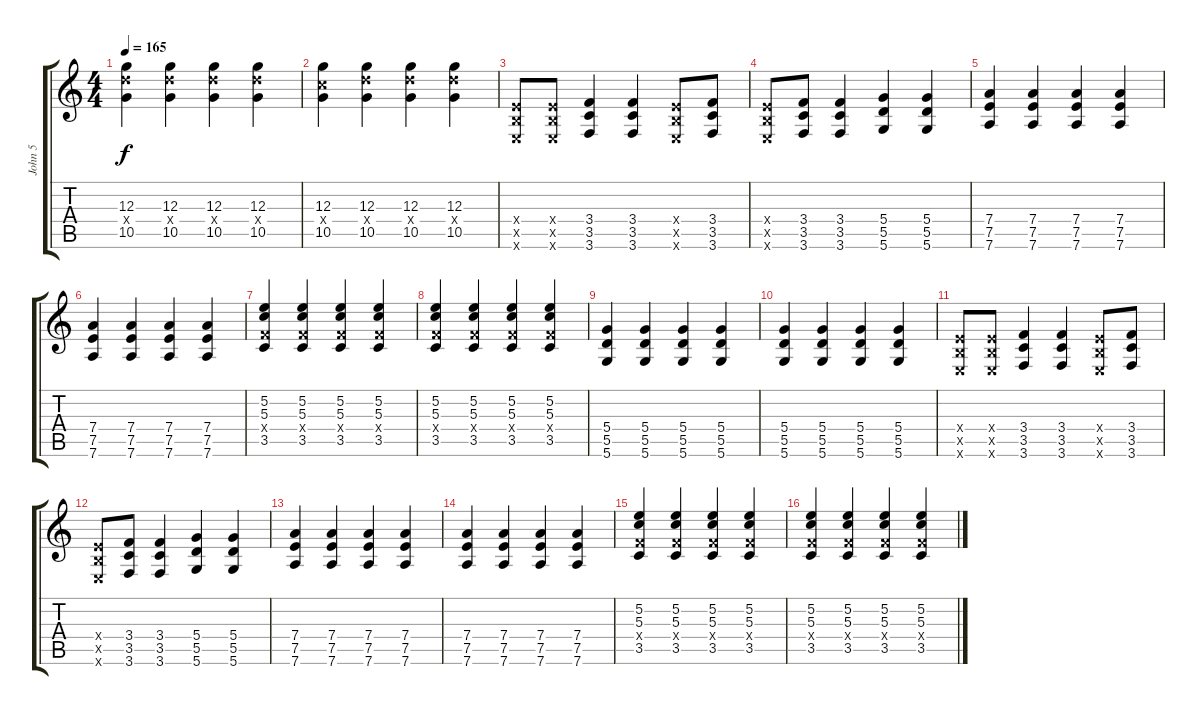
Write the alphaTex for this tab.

\track ("John 5" "John 5") {instrument acousticguitarsteel}
\staff {score tabs}
\tuning (E4 B3 G3 D3 A2 D2) {hide}
\ts (4 4)
\tempo 165
\clef g2
\ks c
(12.3 12.4{x} 10.5).4{dy f} (12.3 12.4{x} 10.5).4 (12.3 12.4{x} 10.5).4 (12.3 12.4{x} 10.5).4 |
(12.3 10.4{x} 10.5).4 (12.3 12.4{x} 10.5).4 (12.3 12.4{x} 10.5).4 (12.3 12.4{x} 10.5).4 |
(2.4{x} 2.5{x} 2.6{x}).8 (2.4{x} 2.5{x} 2.6{x}).8 (3.4 3.5 3.6).4 (3.4 3.5 3.6).4 (2.4{x} 2.5{x} 2.6{x}).8 (3.4 3.5 3.6).8 |
(2.4{x} 2.5{x} 2.6{x}).8 (3.4 3.5 3.6).8 (3.4 3.5 3.6).4 (5.4 5.5 5.6).4 (5.4 5.5 5.6).4 |
(7.4 7.5 7.6).4{instrument distortionguitar} (7.4 7.5 7.6).4 (7.4 7.5 7.6).4 (7.4 7.5 7.6).4 |
(7.4 7.5 7.6).4 (7.4 7.5 7.6).4 (7.4 7.5 7.6).4 (7.4 7.5 7.6).4 |
(5.2 5.3 3.4{x} 3.5).4 (5.2 5.3 3.4{x} 3.5).4 (5.2 5.3 3.4{x} 3.5).4 (5.2 5.3 3.4{x} 3.5).4 |
(5.2 5.3 3.4{x} 3.5).4 (5.2 5.3 3.4{x} 3.5).4 (5.2 5.3 3.4{x} 3.5).4 (5.2 5.3 3.4{x} 3.5).4 |
(5.4 5.5 5.6).4 (5.4 5.5 5.6).4 (5.4 5.5 5.6).4 (5.4 5.5 5.6).4 |
(5.4 5.5 5.6).4 (5.4 5.5 5.6).4 (5.4 5.5 5.6).4 (5.4 5.5 5.6).4 |
(2.4{x} 2.5{x} 2.6{x}).8 (2.4{x} 2.5{x} 2.6{x}).8 (3.4 3.5 3.6).4 (3.4 3.5 3.6).4 (2.4{x} 2.5{x} 2.6{x}).8 (3.4 3.5 3.6).8 |
(2.4{x} 2.5{x} 2.6{x}).8 (3.4 3.5 3.6).8 (3.4 3.5 3.6).4 (5.4 5.5 5.6).4 (5.4 5.5 5.6).4 |
(7.4 7.5 7.6).4{instrument distortionguitar} (7.4 7.5 7.6).4 (7.4 7.5 7.6).4 (7.4 7.5 7.6).4 |
(7.4 7.5 7.6).4 (7.4 7.5 7.6).4 (7.4 7.5 7.6).4 (7.4 7.5 7.6).4 |
(5.2 5.3 3.4{x} 3.5).4 (5.2 5.3 3.4{x} 3.5).4 (5.2 5.3 3.4{x} 3.5).4 (5.2 5.3 3.4{x} 3.5).4 |
(5.2 5.3 3.4{x} 3.5).4 (5.2 5.3 3.4{x} 3.5).4 (5.2 5.3 3.4{x} 3.5).4 (5.2 5.3 3.4{x} 3.5).4
